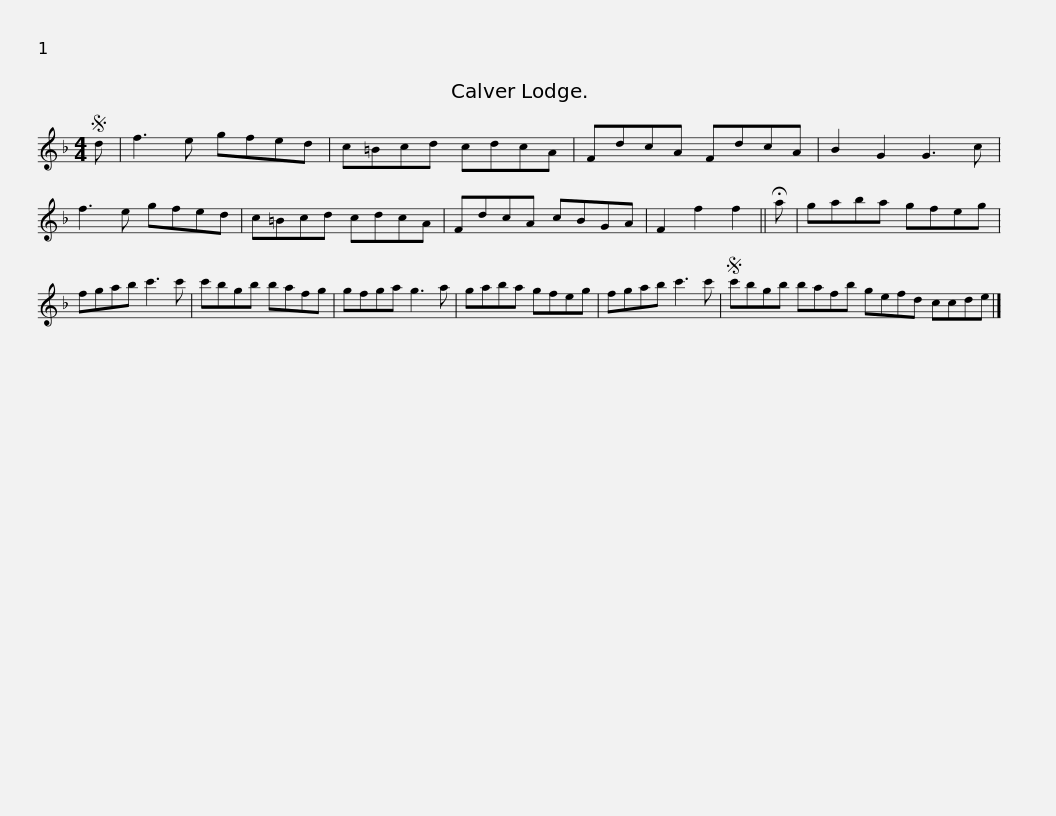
X:1
L:1/8
M:4/4
I:linebreak $
K:F
V:1 treble
V:1
S d | f3 e gfed | c=Bcd cdcA | FdcA FdcA | B2 G2 G3 c | %5
 f3 e gfed | c=Bcd cdcA |$ FdcA cBGA | F2 f2 f2 || !fermata!a | %10
 gaba gfeg | fgab c'3 c' | c'bgb bafg |$ gfga g3 a | gaba gfeg | %15
 fgab c'3 c' |S c'bgb bafb gefd ccde |] %17
